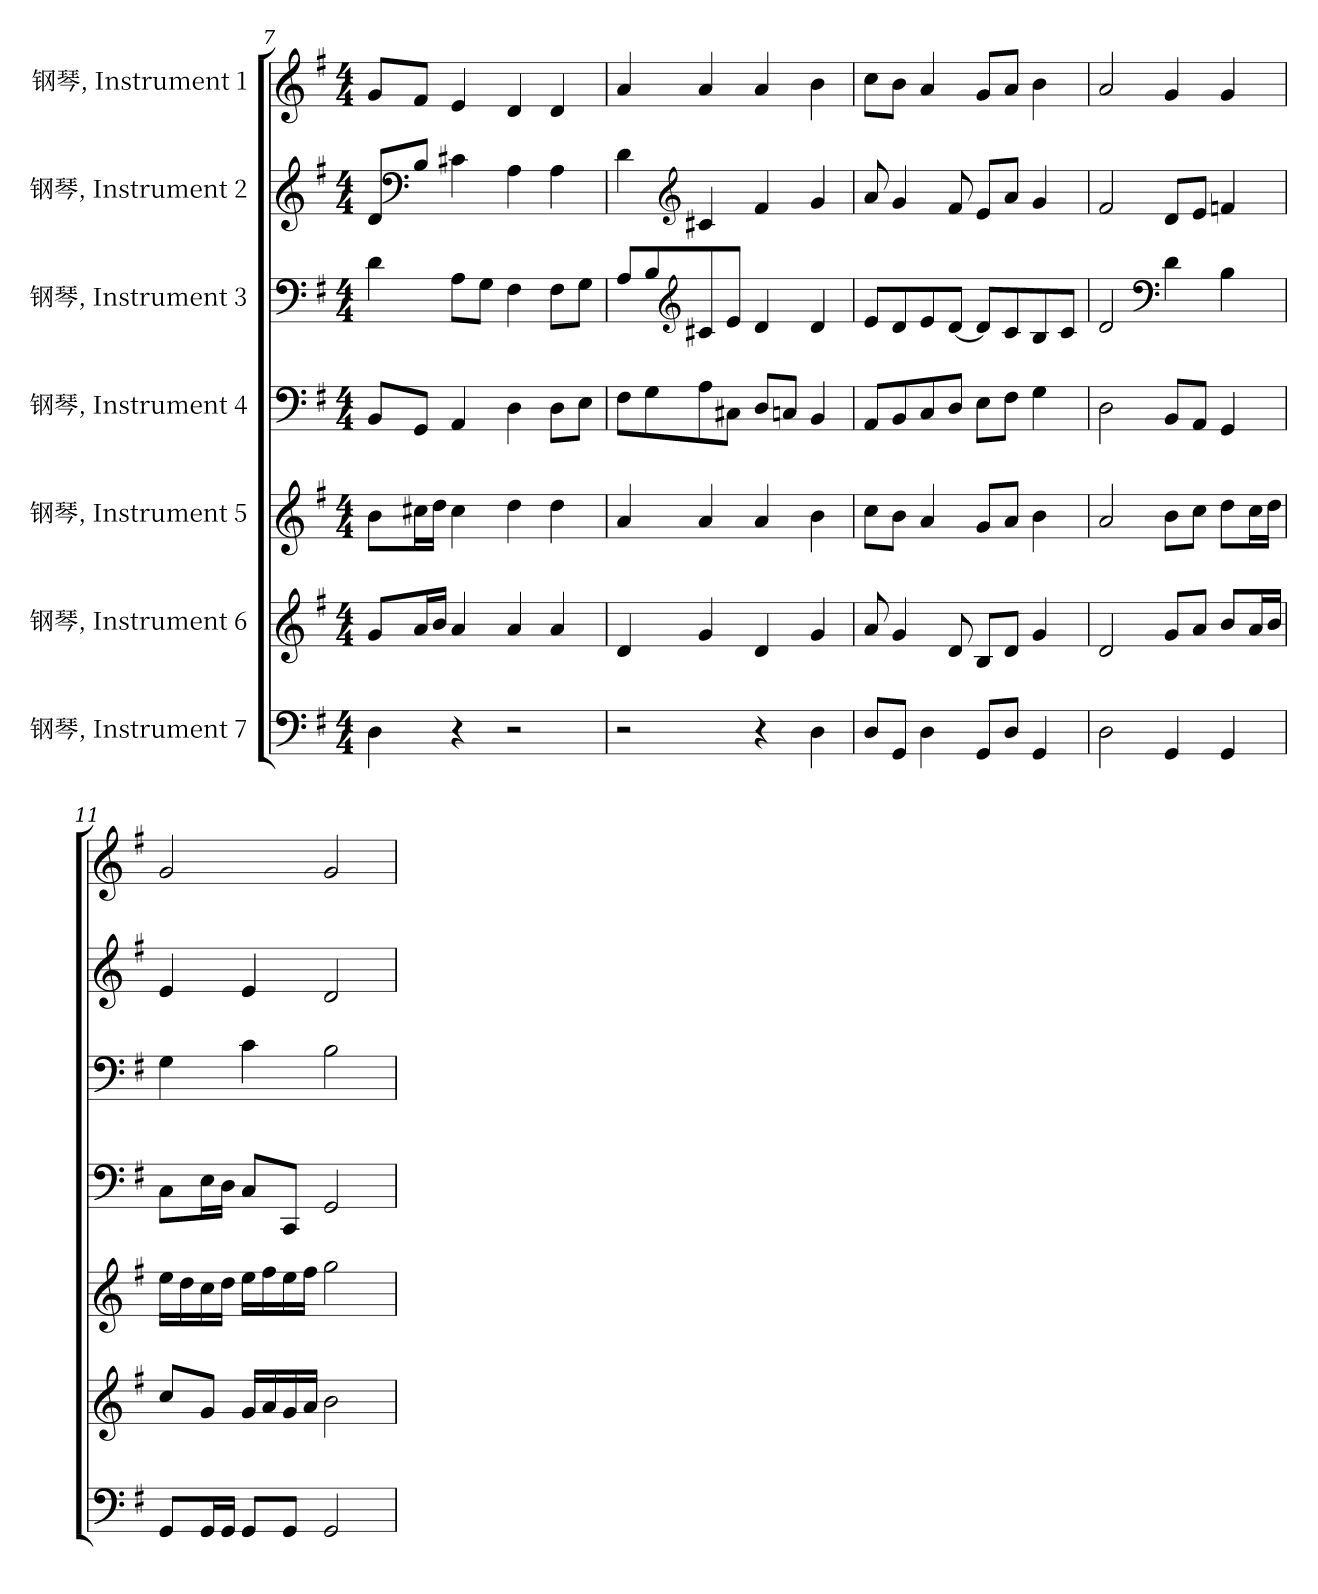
**kern	**kern	**kern	**kern	**kern	**kern	**kern
*part7	*part6	*part5	*part4	*part3	*part2	*part1
*staff7	*staff6	*staff5	*staff4	*staff3	*staff2	*staff1
*I"钢琴, Instrument 7	*I"钢琴, Instrument 6	*I"钢琴, Instrument 5	*I"钢琴, Instrument 4	*I"钢琴, Instrument 3	*I"钢琴, Instrument 2	*I"钢琴, Instrument 1
*clefF4	*clefG2	*clefG2	*clefF4	*clefF4	*clefG2	*clefG2
*k[f#]	*k[f#]	*k[f#]	*k[f#]	*k[f#]	*k[f#]	*k[f#]
*M4/4	*M4/4	*M4/4	*M4/4	*M4/4	*M4/4	*M4/4
=7	=7	=7	=7	=7	=7	=7
4D\	8g/L	8b\L	8BB/L	4d\	8d/L	8g/L
*	*	*	*	*	*clefF4	*
.	16a/L	16cc#X\L	8GG/J	.	8B/J	8f#/J
.	16b/JJ	16dd\JJ	.	.	.	.
4r	4a/	4cc#\	4AA/	8A\L	4c#X\	4e/
.	.	.	.	8G\J	.	.
2r	4a/	4dd\	4D\	4F#\	4A\	4d/
.	4a/	4dd\	8D\L	8F#\L	4A\	4d/
.	.	.	8E\J	8G\J	.	.
=8	=8	=8	=8	=8	=8	=8
2r	4d/	4a/	8F#\L	8A/L	4d\	4a/
.	.	.	8G\	8B/	.	.
*	*	*	*	*clefG2	*clefG2	*
.	4g/	4a/	8A\	8c#X/	4c#X/	4a/
.	.	.	8C#X\J	8e/J	.	.
4r	4d/	4a/	8D/L	4d/	4f#/	4a/
.	.	.	8Cn/J	.	.	.
4D\	4g/	4b\	4BB/	4d/	4g/	4b\
!!LO:PB:g=z
=9	=9	=9	=9	=9	=9	=9
8D/L	8a/	8cc\L	8AA/L	8e/L	8a/	8cc\L
8GG/J	4g/	8b\J	8BB/	8d/	4g/	8b\J
4D\	.	4a/	8C/	8e/	.	4a/
.	8d/	.	8D/J	[8d/J	8f#/	.
8GG/L	8B/L	8g/L	8E\L	8d/L]	8e/L	8g/L
8D/J	8d/J	8a/J	8F#\J	8c/	8a/J	8a/J
4GG/	4g/	4b\	4G\	8B/	4g/	4b\
.	.	.	.	8c/J	.	.
=10	=10	=10	=10	=10	=10	=10
2D\	2d/	2a/	2D\	2d/	2f#/	2a/
*	*	*	*	*clefF4	*	*
4GG/	8g/L	8b\L	8BB/L	4d\	8d/L	4g/
.	8a/J	8cc\J	8AA/J	.	8e/J	.
4GG/	8b/L	8dd\L	4GG/	4B\	4fn/	4g/
.	16a/L	16cc\L	.	.	.	.
.	16b/JJ	16dd\JJ	.	.	.	.
=11	=11	=11	=11	=11	=11	=11
8GG/L	8cc/L	16ee\LL	8C\L	4G\	4e/	2g/
.	.	16dd\	.	.	.	.
16GG/L	8g/J	16cc\	16E\L	.	.	.
16GG/JJ	.	16dd\JJ	16D\JJ	.	.	.
8GG/L	16g/LL	16ee\LL	8C/L	4c\	4e/	.
.	16a/	16ff#\	.	.	.	.
8GG/J	16g/	16ee\	8CC/J	.	.	.
.	16a/JJ	16ff#\JJ	.	.	.	.
2GG/	2b\	2gg\	2GG/	2B\	2d/	2g/
=	=	=	=	=	=	=
*-	*-	*-	*-	*-	*-	*-
